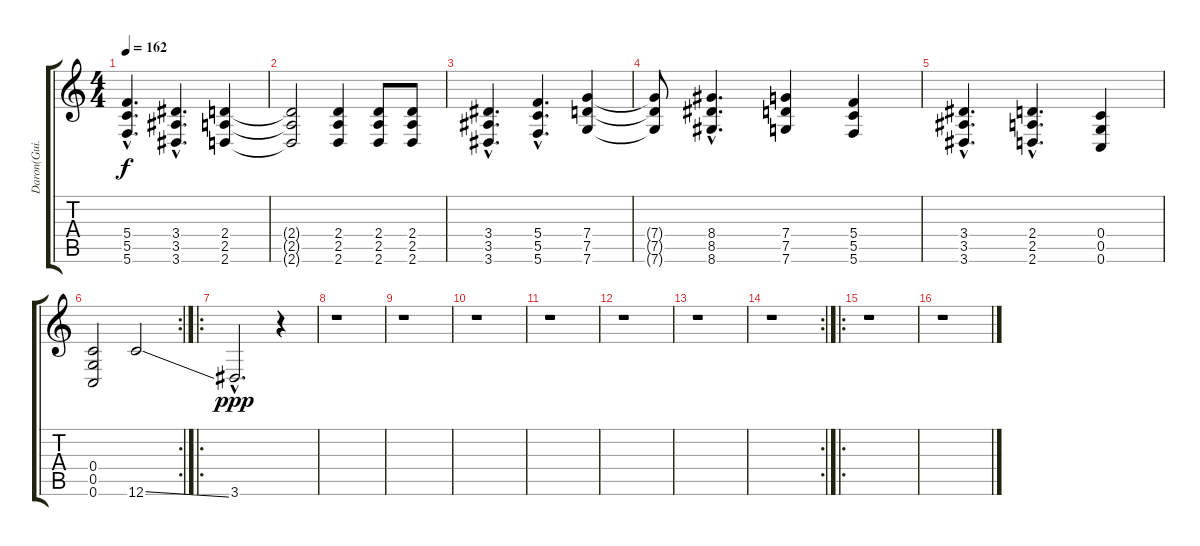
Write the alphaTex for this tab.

\track ("Daron(Gui. 3)" "Daron(Gui.") {instrument distortionguitar}
\staff {score tabs}
\tuning (D4 A3 F3 C3 G2 C2) {hide}
\ts (4 4)
\tempo 162
\clef g2
\ks c
(5.4{hac} 5.5{hac} 5.6{hac}).4{d dy f} (3.4{hac} 3.5{hac} 3.6{hac}).4{d} (2.4 2.5 2.6).4 |
(2.4{t} 2.5{t} 2.6{t}).2 (2.4 2.5 2.6).4 (2.4 2.5 2.6).8 (2.4 2.5 2.6).8 |
(3.4{hac} 3.5{hac} 3.6{hac}).4{d} (5.4{hac} 5.5{hac} 5.6{hac}).4{d} (7.4 7.5 7.6).4 |
(7.4{t} 7.5{t} 7.6{t}).8 (8.4{hac} 8.5{hac} 8.6{hac}).4{d} (7.4 7.5 7.6).4 (5.4 5.5 5.6).4 |
(3.4{hac} 3.5{hac} 3.6{hac}).4{d} (2.4{hac} 2.5{hac} 2.6{hac}).4{d} (0.4 0.5 0.6).4 |
\rc 2
(0.4 0.5 0.6).2 12.6{ss}.2 |
\ro
3.6{hac}.2{d dy ppp} r.4 |
r.1 |
r.1 |
r.1 |
r.1 |
r.1 |
r.1 |
\rc 2
r.1 |
\ro
r.1 |
r.1
